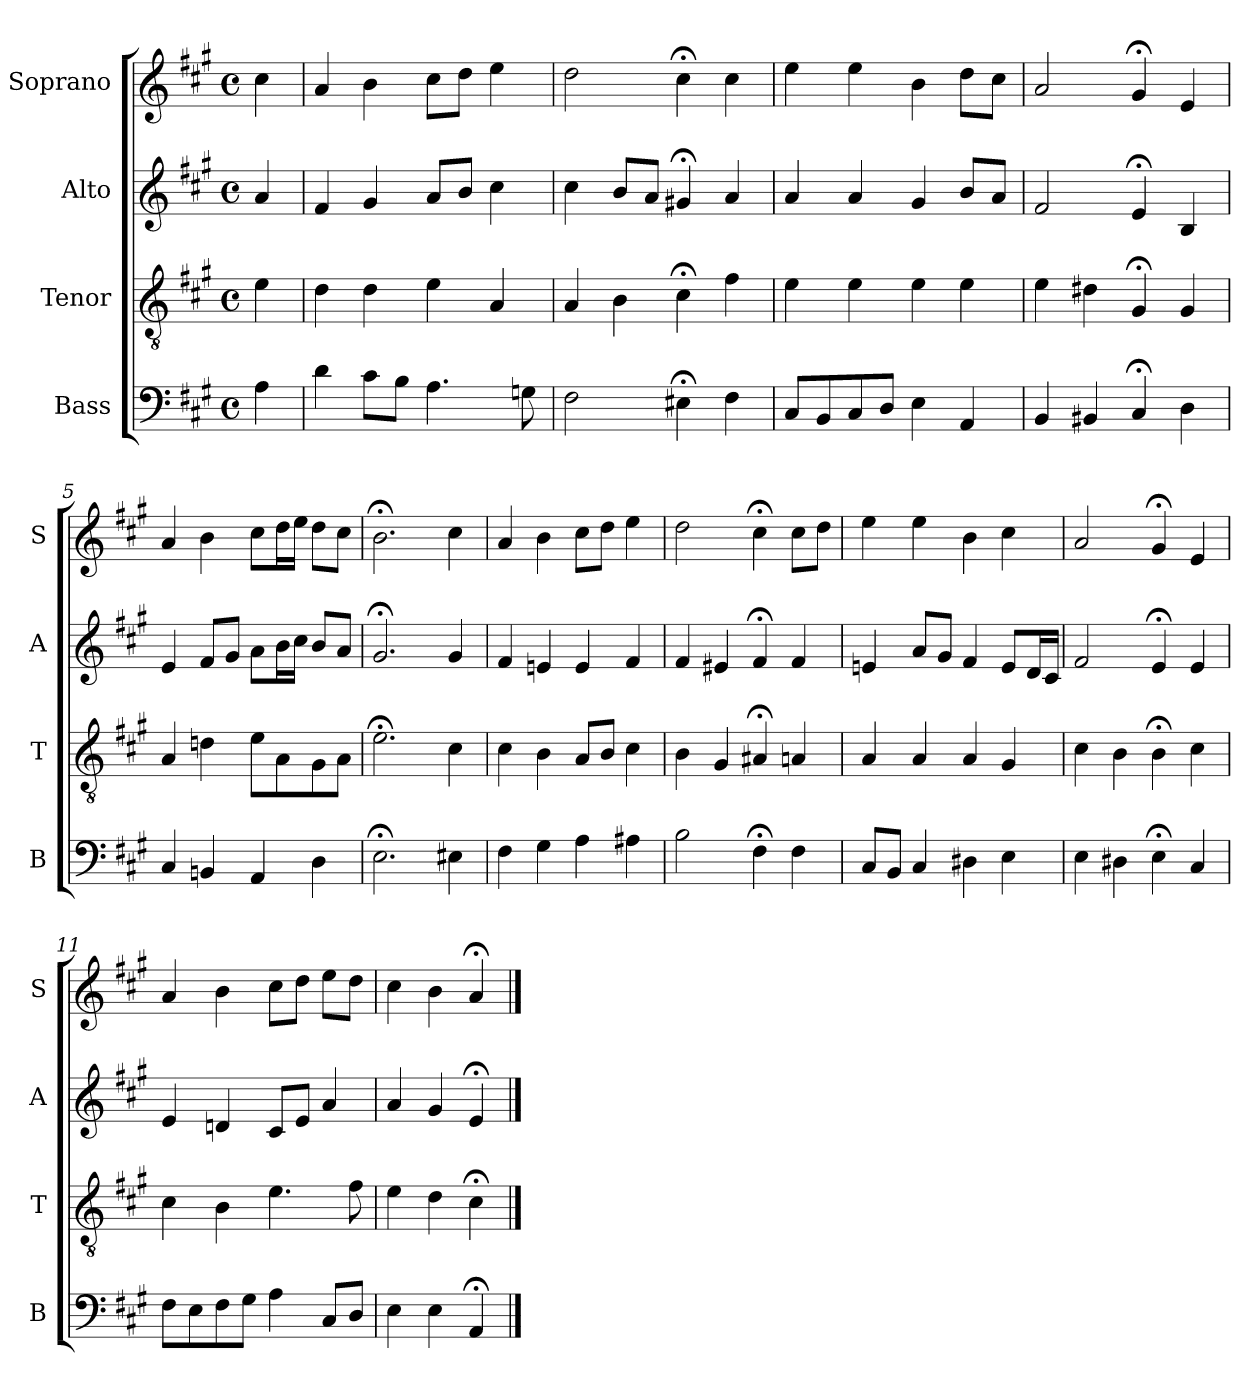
**kern	**kern	**kern	**kern
*part4	*part3	*part2	*part1
*staff4	*staff3	*staff2	*staff1
*I"Bass	*I"Tenor	*I"Alto	*I"Soprano
*I'B	*I'T	*I'A	*I'S
*clefF4	*clefGv2	*clefG2	*clefG2
*k[f#c#g#]	*k[f#c#g#]	*k[f#c#g#]	*k[f#c#g#]
*A:	*A:	*A:	*A:
*M4/4	*M4/4	*M4/4	*M4/4
*met(c)	*met(c)	*met(c)	*met(c)
*MM100	*MM100	*MM100	*MM100
=	=	=	=
4A	4e	4a	4cc#
=1	=1	=1	=1
4d	4d	4f#	4a
8c#L	4d	4g#	4b
8BJ	.	.	.
4.A	4e	8aL	8cc#L
.	.	8bJ	8ddJ
.	4A	4cc#	4ee
8Gn	.	.	.
=2	=2	=2	=2
2F#	4A	4cc#	2dd
.	4B	8bL	.
.	.	8aJ	.
4E#X;<	4c#;<	4g#X;<	4cc#;<
4F#	4f#	4a	4cc#
=3	=3	=3	=3
8C#L	4e	4a	4ee
8BB	.	.	.
8C#	4e	4a	4ee
8DJ	.	.	.
4E	4e	4g#	4b
4AA	4e	8bL	8ddL
.	.	8aJ	8cc#J
=4	=4	=4	=4
4BB	4e	2f#	2a
4BB#X	4d#X	.	.
4C#;<	4G#;<	4e;<	4g#;<
4Di	4G#i	4Bi	4ei
=5	=5	=5	=5
4C#	4A	4e	4a
4BBn	4dn	8f#L	4b
.	.	8g#J	.
4AA	8eL	8aL	8cc#L
.	8A	16bL	16ddL
.	.	16cc#JJ	16eeJJ
4D	8G#	8bL	8ddL
.	8AJ	8aJ	8cc#J
=6	=6	=6	=6
2.E;<	2.e;<	2.g#;<	2.b;<
4E#X	4c#	4g#	4cc#
=7	=7	=7	=7
4F#	4c#	4f#	4a
4G#	4B	4en	4b
4A	8AL	4e	8cc#L
.	8BJ	.	8ddJ
4A#X	4c#	4f#	4ee
=8	=8	=8	=8
2B	4B	4f#	2dd
.	4G#	4e#X	.
4F#;<	4A#X;<	4f#;<	4cc#;<
4F#	4An	4f#	8cc#L
.	.	.	8ddJ
=9	=9	=9	=9
8C#L	4A	4en	4ee
8BBJ	.	.	.
4C#	4A	8aL	4ee
.	.	8g#J	.
4D#X	4A	4f#	4b
4E	4G#	8eL	4cc#
.	.	16dL	.
.	.	16c#JJ	.
=10	=10	=10	=10
4E	4c#	2f#	2a
4D#X	4B	.	.
4E;<	4B;<	4e;<	4g#;<
4C#	4c#	4e	4e
=11	=11	=11	=11
8F#L	4c#	4e	4a
8E	.	.	.
8F#	4B	4dn	4b
8G#J	.	.	.
4A	4.e	8c#L	8cc#L
.	.	8eJ	8ddJ
8C#L	.	4a	8eeL
8DJ	8f#	.	8ddJ
=12	=12	=12	=12
4E	4e	4a	4cc#
4E	4d	4g#	4b
4AA;<	4c#;<	4e;<	4a;<
==	==	==	==
*-	*-	*-	*-
